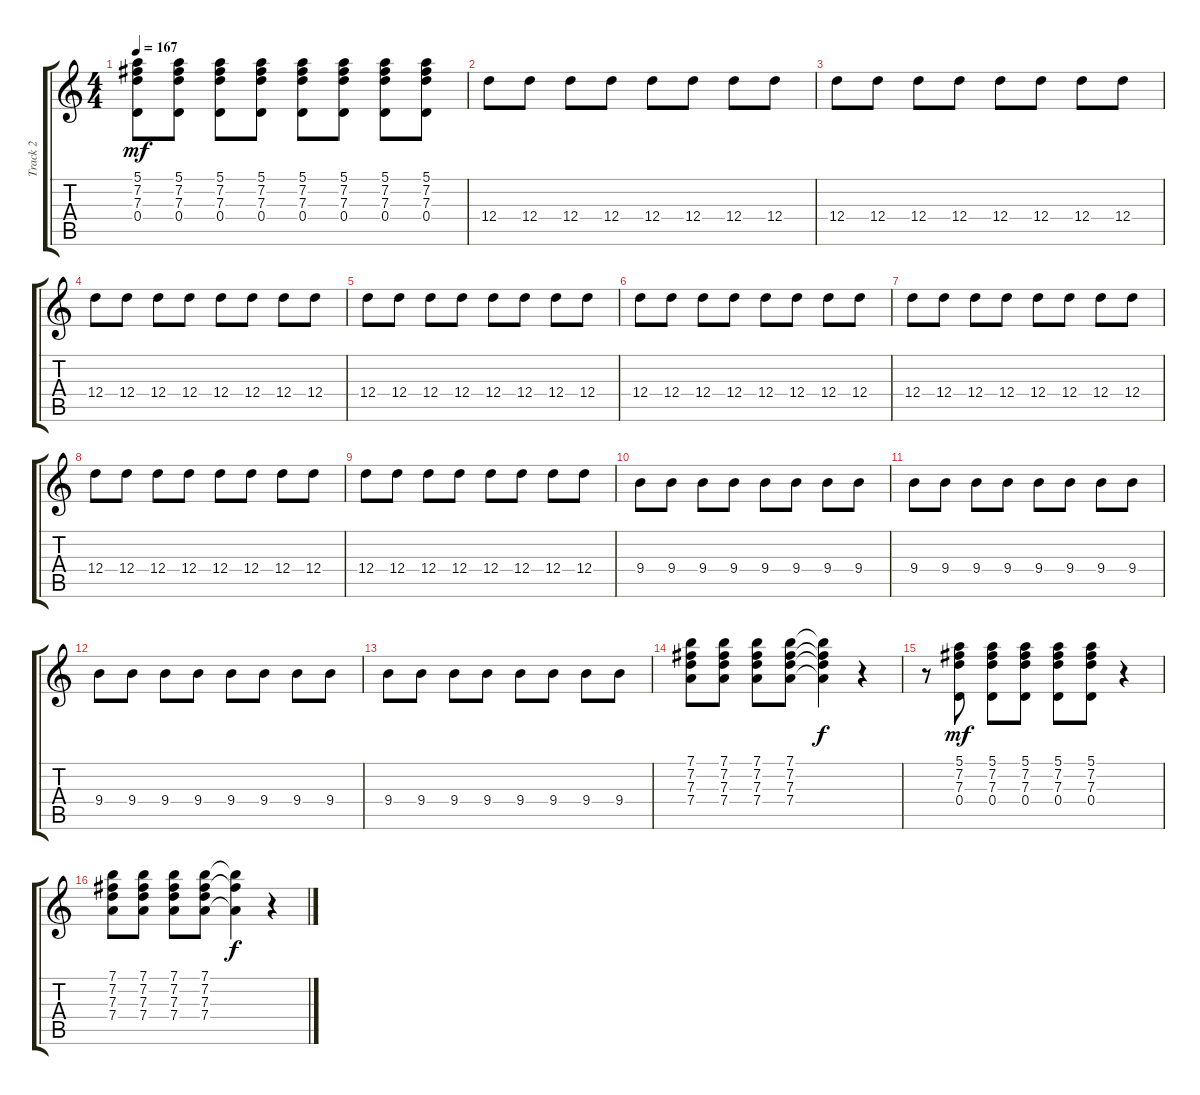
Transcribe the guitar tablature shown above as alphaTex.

\track ("Track 2" "Track 2") {instrument overdrivenguitar}
\staff {score tabs}
\tuning (E4 B3 G3 D3 A2 E2) {hide}
\ts (4 4)
\tempo 167
\clef g2
\ks c
(5.1 7.2 7.3 0.4).8{dy mf} (5.1 7.2 7.3 0.4).8 (5.1 7.2 7.3 0.4).8 (5.1 7.2 7.3 0.4).8 (5.1 7.2 7.3 0.4).8 (5.1 7.2 7.3 0.4).8 (5.1 7.2 7.3 0.4).8 (5.1 7.2 7.3 0.4).8 |
12.4.8 12.4.8 12.4.8 12.4.8 12.4.8 12.4.8 12.4.8 12.4.8 |
12.4.8 12.4.8 12.4.8 12.4.8 12.4.8 12.4.8 12.4.8 12.4.8 |
12.4.8 12.4.8 12.4.8 12.4.8 12.4.8 12.4.8 12.4.8 12.4.8 |
12.4.8 12.4.8 12.4.8 12.4.8 12.4.8 12.4.8 12.4.8 12.4.8 |
12.4.8 12.4.8 12.4.8 12.4.8 12.4.8 12.4.8 12.4.8 12.4.8 |
12.4.8 12.4.8 12.4.8 12.4.8 12.4.8 12.4.8 12.4.8 12.4.8 |
12.4.8 12.4.8 12.4.8 12.4.8 12.4.8 12.4.8 12.4.8 12.4.8 |
12.4.8 12.4.8 12.4.8 12.4.8 12.4.8 12.4.8 12.4.8 12.4.8 |
9.4.8 9.4.8 9.4.8 9.4.8 9.4.8 9.4.8 9.4.8 9.4.8 |
9.4.8 9.4.8 9.4.8 9.4.8 9.4.8 9.4.8 9.4.8 9.4.8 |
9.4.8 9.4.8 9.4.8 9.4.8 9.4.8 9.4.8 9.4.8 9.4.8 |
9.4.8 9.4.8 9.4.8 9.4.8 9.4.8 9.4.8 9.4.8 9.4.8 |
(7.1 7.2 7.3 7.4).8 (7.1 7.2 7.3 7.4).8 (7.1 7.2 7.3 7.4).8 (7.1 7.2 7.3 7.4).8 (7.1{t} 7.2{t} 7.3{t} 7.4{t}).4{dy f} r.4 |
r.8 (5.1 7.2 7.3 0.4).8{dy mf} (5.1 7.2 7.3 0.4).8 (5.1 7.2 7.3 0.4).8 (5.1 7.2 7.3 0.4).8 (5.1 7.2 7.3 0.4).8 r.4 |
(7.1 7.2 7.3 7.4).8 (7.1 7.2 7.3 7.4).8 (7.1 7.2 7.3 7.4).8 (7.1 7.2 7.3 7.4).8 (7.1{t} 7.2{t} 7.4{t}).4{dy f} r.4
